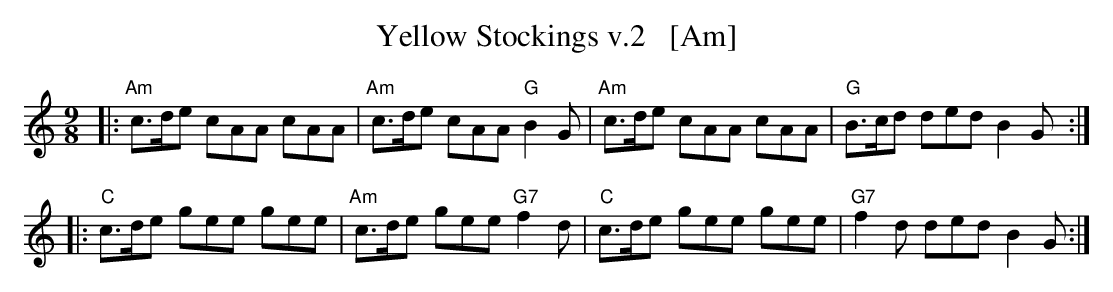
X:1
T: Yellow Stockings v.2   [Am]
M: 9/8
L: 1/8
K: Am
|:"Am"c>de cAA cAA | "Am"c>de cAA  "G"B2G |"Am"c>de cAA cAA | "G"B>cd ded B2G :|
|: "C"c>de gee gee | "Am"c>de gee "G7"f2d | "C"c>de gee gee | "G7"f2d ded B2G :|
